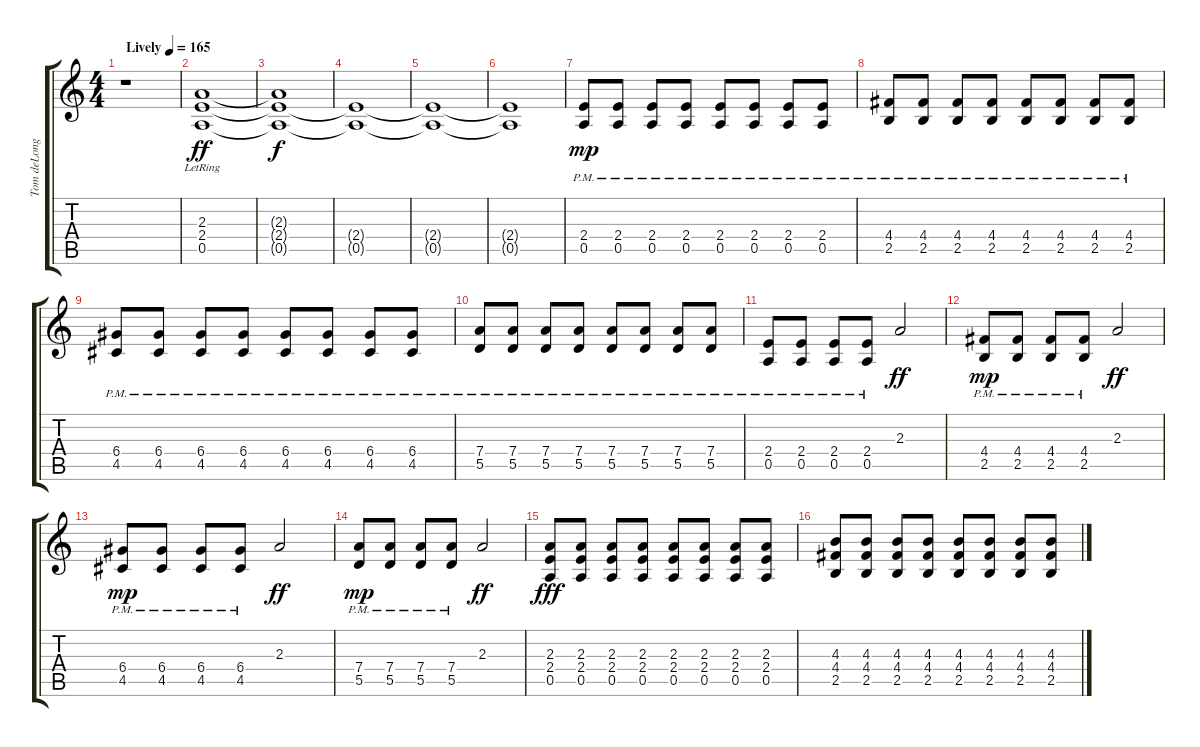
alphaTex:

\track ("Tom deLonge - Guitar" "Tom deLong") {instrument overdrivenguitar}
\staff {score tabs}
\tuning (E4 B3 G3 D3 A2 E2) {hide}
\ts (4 4)
\tempo (165 "Lively")
\clef g2
\ks c
r.1{dy ff instrument overdrivenguitar} |
(2.3{lr} 2.4{lr} 0.5{lr}).1 |
(2.3{t} 2.4{t} 0.5{t}).1{dy f} |
(2.4{t} 0.5{t}).1 |
(2.4{t} 0.5{t}).1 |
(2.4{t} 0.5{t}).1 |
(2.4{pm} 0.5{pm}).8{dy mp} (2.4{pm} 0.5{pm}).8 (2.4{pm} 0.5{pm}).8 (2.4{pm} 0.5{pm}).8 (2.4{pm} 0.5{pm}).8 (2.4{pm} 0.5{pm}).8 (2.4{pm} 0.5{pm}).8 (2.4{pm} 0.5{pm}).8 |
(4.4{pm} 2.5{pm}).8 (4.4{pm} 2.5{pm}).8 (4.4{pm} 2.5{pm}).8 (4.4{pm} 2.5{pm}).8 (4.4{pm} 2.5{pm}).8 (4.4{pm} 2.5{pm}).8 (4.4{pm} 2.5{pm}).8 (4.4{pm} 2.5{pm}).8 |
(6.4{pm} 4.5{pm}).8 (6.4{pm} 4.5{pm}).8 (6.4{pm} 4.5{pm}).8 (6.4{pm} 4.5{pm}).8 (6.4{pm} 4.5{pm}).8 (6.4{pm} 4.5{pm}).8 (6.4{pm} 4.5{pm}).8 (6.4{pm} 4.5{pm}).8 |
(7.4{pm} 5.5{pm}).8 (7.4{pm} 5.5{pm}).8 (7.4{pm} 5.5{pm}).8 (7.4{pm} 5.5{pm}).8 (7.4{pm} 5.5{pm}).8 (7.4{pm} 5.5{pm}).8 (7.4{pm} 5.5{pm}).8 (7.4{pm} 5.5{pm}).8 |
(2.4{pm} 0.5{pm}).8 (2.4{pm} 0.5{pm}).8 (2.4{pm} 0.5{pm}).8 (2.4{pm} 0.5{pm}).8 2.3.2{dy ff} |
(4.4{pm} 2.5{pm}).8{dy mp} (4.4{pm} 2.5{pm}).8 (4.4{pm} 2.5{pm}).8 (4.4{pm} 2.5{pm}).8 2.3.2{dy ff} |
(6.4{pm} 4.5{pm}).8{dy mp} (6.4{pm} 4.5{pm}).8 (6.4{pm} 4.5{pm}).8 (6.4{pm} 4.5{pm}).8 2.3.2{dy ff} |
(7.4{pm} 5.5{pm}).8{dy mp} (7.4{pm} 5.5{pm}).8 (7.4{pm} 5.5{pm}).8 (7.4{pm} 5.5{pm}).8 2.3.2{dy ff} |
(2.3 2.4 0.5).8{dy fff} (2.3 2.4 0.5).8 (2.3 2.4 0.5).8 (2.3 2.4 0.5).8 (2.3 2.4 0.5).8 (2.3 2.4 0.5).8 (2.3 2.4 0.5).8 (2.3 2.4 0.5).8 |
(4.3 4.4 2.5).8 (4.3 4.4 2.5).8 (4.3 4.4 2.5).8 (4.3 4.4 2.5).8 (4.3 4.4 2.5).8 (4.3 4.4 2.5).8 (4.3 4.4 2.5).8 (4.3 4.4 2.5).8
